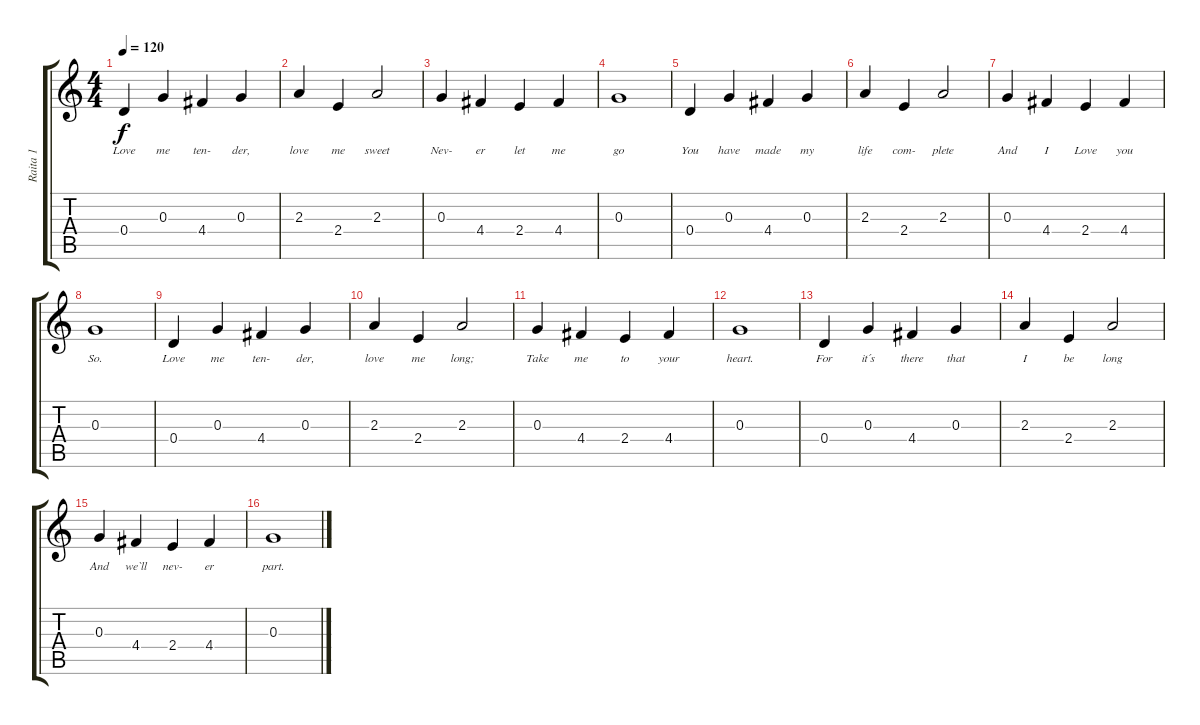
\track ("Raita 1" "Raita 1") {instrument acousticguitarnylon}
\staff {score tabs}
\tuning (E4 B3 G3 D3 A2 E2) {hide}
\ts (4 4)
\tempo 120
\clef g2
\ks c
0.4.4{lyrics (0 "Love") lyrics (1 "") lyrics (2 "") lyrics (3 "") lyrics (4 "") dy f instrument acousticguitarnylon} 0.3.4{lyrics (0 "me") lyrics (1 "") lyrics (2 "") lyrics (3 "") lyrics (4 "")} 4.4.4{lyrics (0 "ten-") lyrics (1 "") lyrics (2 "") lyrics (3 "") lyrics (4 "")} 0.3.4{lyrics (0 "der,") lyrics (1 "") lyrics (2 "") lyrics (3 "") lyrics (4 "")} |
2.3.4{lyrics (0 "love") lyrics (1 "") lyrics (2 "") lyrics (3 "") lyrics (4 "")} 2.4.4{lyrics (0 "me") lyrics (1 "") lyrics (2 "") lyrics (3 "") lyrics (4 "")} 2.3.2{lyrics (0 "sweet") lyrics (1 "") lyrics (2 "") lyrics (3 "") lyrics (4 "")} |
0.3.4{lyrics (0 "Nev-") lyrics (1 "") lyrics (2 "") lyrics (3 "") lyrics (4 "")} 4.4.4{lyrics (0 "er") lyrics (1 "") lyrics (2 "") lyrics (3 "") lyrics (4 "")} 2.4.4{lyrics (0 "let") lyrics (1 "") lyrics (2 "") lyrics (3 "") lyrics (4 "")} 4.4.4{lyrics (0 "me") lyrics (1 "") lyrics (2 "") lyrics (3 "") lyrics (4 "")} |
0.3.1{lyrics (0 "go") lyrics (1 "") lyrics (2 "") lyrics (3 "") lyrics (4 "")} |
0.4.4{lyrics (0 "You") lyrics (1 "") lyrics (2 "") lyrics (3 "") lyrics (4 "")} 0.3.4{lyrics (0 "have") lyrics (1 "") lyrics (2 "") lyrics (3 "") lyrics (4 "")} 4.4.4{lyrics (0 "made") lyrics (1 "") lyrics (2 "") lyrics (3 "") lyrics (4 "")} 0.3.4{lyrics (0 "my") lyrics (1 "") lyrics (2 "") lyrics (3 "") lyrics (4 "")} |
2.3.4{lyrics (0 "life") lyrics (1 "") lyrics (2 "") lyrics (3 "") lyrics (4 "")} 2.4.4{lyrics (0 "com-") lyrics (1 "") lyrics (2 "") lyrics (3 "") lyrics (4 "")} 2.3.2{lyrics (0 "plete") lyrics (1 "") lyrics (2 "") lyrics (3 "") lyrics (4 "")} |
0.3.4{lyrics (0 "And") lyrics (1 "") lyrics (2 "") lyrics (3 "") lyrics (4 "")} 4.4.4{lyrics (0 "I") lyrics (1 "") lyrics (2 "") lyrics (3 "") lyrics (4 "")} 2.4.4{lyrics (0 "Love") lyrics (1 "") lyrics (2 "") lyrics (3 "") lyrics (4 "")} 4.4.4{lyrics (0 "you") lyrics (1 "") lyrics (2 "") lyrics (3 "") lyrics (4 "")} |
0.3.1{lyrics (0 "So.") lyrics (1 "") lyrics (2 "") lyrics (3 "") lyrics (4 "")} |
0.4.4{lyrics (0 "Love") lyrics (1 "") lyrics (2 "") lyrics (3 "") lyrics (4 "")} 0.3.4{lyrics (0 "me") lyrics (1 "") lyrics (2 "") lyrics (3 "") lyrics (4 "")} 4.4.4{lyrics (0 "ten-") lyrics (1 "") lyrics (2 "") lyrics (3 "") lyrics (4 "")} 0.3.4{lyrics (0 "der,") lyrics (1 "") lyrics (2 "") lyrics (3 "") lyrics (4 "")} |
2.3.4{lyrics (0 "love") lyrics (1 "") lyrics (2 "") lyrics (3 "") lyrics (4 "")} 2.4.4{lyrics (0 "me") lyrics (1 "") lyrics (2 "") lyrics (3 "") lyrics (4 "")} 2.3.2{lyrics (0 "long;") lyrics (1 "") lyrics (2 "") lyrics (3 "") lyrics (4 "")} |
0.3.4{lyrics (0 "Take") lyrics (1 "") lyrics (2 "") lyrics (3 "") lyrics (4 "")} 4.4.4{lyrics (0 "me") lyrics (1 "") lyrics (2 "") lyrics (3 "") lyrics (4 "")} 2.4.4{lyrics (0 "to") lyrics (1 "") lyrics (2 "") lyrics (3 "") lyrics (4 "")} 4.4.4{lyrics (0 "your") lyrics (1 "") lyrics (2 "") lyrics (3 "") lyrics (4 "")} |
0.3.1{lyrics (0 "heart.") lyrics (1 "") lyrics (2 "") lyrics (3 "") lyrics (4 "")} |
0.4.4{lyrics (0 "For") lyrics (1 "") lyrics (2 "") lyrics (3 "") lyrics (4 "")} 0.3.4{lyrics (0 "it´s") lyrics (1 "") lyrics (2 "") lyrics (3 "") lyrics (4 "")} 4.4.4{lyrics (0 "there") lyrics (1 "") lyrics (2 "") lyrics (3 "") lyrics (4 "")} 0.3.4{lyrics (0 "that") lyrics (1 "") lyrics (2 "") lyrics (3 "") lyrics (4 "")} |
2.3.4{lyrics (0 "I") lyrics (1 "") lyrics (2 "") lyrics (3 "") lyrics (4 "")} 2.4.4{lyrics (0 "be") lyrics (1 "") lyrics (2 "") lyrics (3 "") lyrics (4 "")} 2.3.2{lyrics (0 "long") lyrics (1 "") lyrics (2 "") lyrics (3 "") lyrics (4 "")} |
0.3.4{lyrics (0 "And") lyrics (1 "") lyrics (2 "") lyrics (3 "") lyrics (4 "")} 4.4.4{lyrics (0 "we`ll") lyrics (1 "") lyrics (2 "") lyrics (3 "") lyrics (4 "")} 2.4.4{lyrics (0 "nev-") lyrics (1 "") lyrics (2 "") lyrics (3 "") lyrics (4 "")} 4.4.4{lyrics (0 "er") lyrics (1 "") lyrics (2 "") lyrics (3 "") lyrics (4 "")} |
0.3.1{lyrics (0 "part.") lyrics (1 "") lyrics (2 "") lyrics (3 "") lyrics (4 "")}
